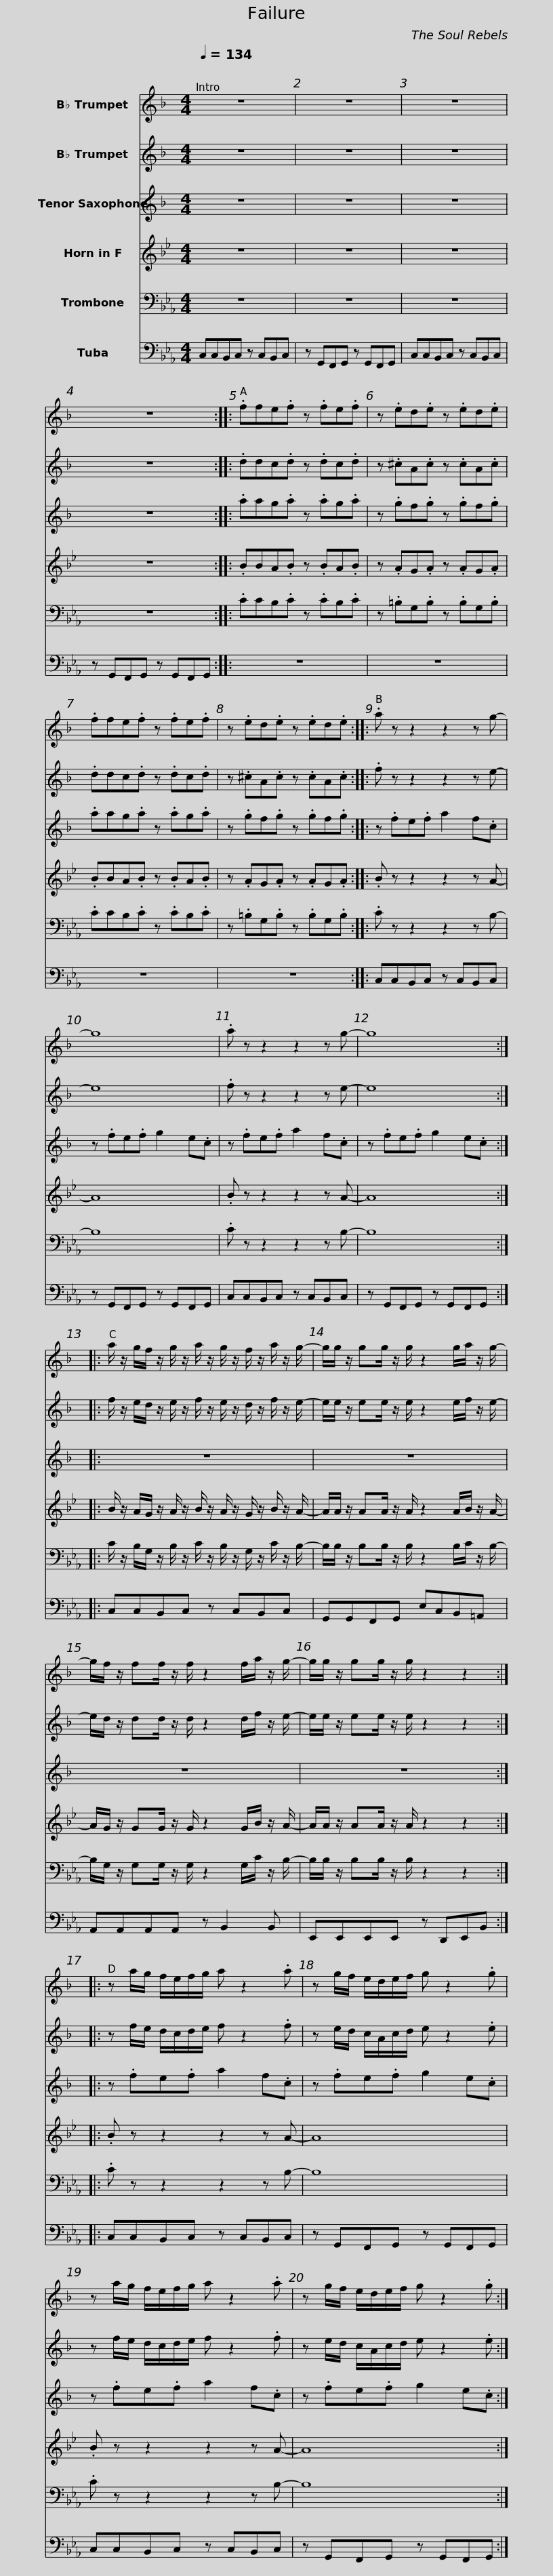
X:1
%%score 1 2 3 4 5 6
L:1/8
Q:1/4=134
M:4/4
I:linebreak $
K:Eb
V:1 treble transpose=-2
V:2 treble transpose=-2
V:3 treble transpose=-14
V:4 treble transpose=-7
V:5 bass
V:6 bass
V:1
[K:F] z8 | z8 | z8 | z8 ::$ .ffe.f z .fe.f | %5
 z .ed.e z .ed.e | .ffe.f z .fe.f | z .ed.e z .ed.e ::$ .a z z2 z2 z g- | g8 | %10
 .a z z2 z2 z g- | g8 ::$ a/ z/ g/f/ z/ g/ z/ a/ z/ g/ z/ f/ z/ a/ z/ g/- | g/g/ z/ gg/ z/ g/ z2 g/a/ z/ g/- | g/f/ z/ ff/ z/ f/ z2 f/a/ z/ g/- |$ %15
 g/g/ z/ gg/ z/ g/ z2 z2 :: z a/g/ f/e/f/g/ a z2 .a | z g/f/ e/d/e/f/ g z2 .g | z a/g/ f/e/f/g/ a z2 .a |$ z g/f/ e/d/e/f/ g z2 .g :| %20
V:2
[K:F] z8 | z8 | z8 | z8 ::$ .ddc.d z .dc.d | %5
 z .^cA.c z .cA.c | .ddc.d z .dc.d | z .^cA.c z .cA.c ::$ .f z z2 z2 z e- | e8 | %10
 .f z z2 z2 z e- | e8 ::$ f/ z/ e/d/ z/ e/ z/ f/ z/ e/ z/ d/ z/ f/ z/ e/- | e/e/ z/ ee/ z/ e/ z2 e/f/ z/ e/- | e/d/ z/ dd/ z/ d/ z2 d/f/ z/ e/- |$ %15
 e/e/ z/ ee/ z/ e/ z2 z2 :: z f/e/ d/c/d/e/ f z2 .f | z e/d/ c/A/c/d/ e z2 .e | z f/e/ d/c/d/e/ f z2 .f |$ z e/d/ c/A/c/d/ e z2 .e :| %20
V:3
[K:F] z8 | z8 | z8 | z8 ::$ .aag.a z .ag.a | %5
 z .gf.g z .gf.g | .aag.a z .ag.a | z .gf.g z .gf.g ::$ z .fe.f a2 f.c | z .fe.f g2 e.c | %10
 z .fe.f a2 f.c | z .fe.f g2 e.c ::$ z8 | z8 | z8 |$ %15
 z8 :: z .fe.f a2 f.c | z .fe.f g2 e.c | z .fe.f a2 f.c |$ z .fe.f g2 e.c :| %20
V:4
[K:Bb] z8 | z8 | z8 | z8 ::$ .BBA.B z .BA.B | %5
 z .AG.A z .AG.A | .BBA.B z .BA.B | z .AG.A z .AG.A ::$ .B z z2 z2 z A- | A8 | %10
 .B z z2 z2 z A- | A8 ::$ B/ z/ A/G/ z/ A/ z/ B/ z/ A/ z/ G/ z/ B/ z/ A/- | A/A/ z/ AA/ z/ A/ z2 A/B/ z/ A/- | A/G/ z/ GG/ z/ G/ z2 G/B/ z/ A/- |$ %15
 A/A/ z/ AA/ z/ A/ z2 z2 :: .B z z2 z2 z A- | A8 | .B z z2 z2 z A- |$ A8 :| %20
V:5
 z8 | z8 | z8 | z8 ::$ .CCB,.C z .CB,.C | %5
 z .=B,G,.B, z .B,G,.B, | .CCB,.C z .CB,.C | z .=B,G,.B, z .B,G,.B, ::$ .C z z2 z2 z B,- | B,8 | %10
 .C z z2 z2 z B,- | B,8 ::$ C/ z/ B,/G,/ z/ B,/ z/ C/ z/ B,/ z/ G,/ z/ C/ z/ B,/- | B,/B,/ z/ B,B,/ z/ B,/ z2 B,/C/ z/ B,/- | B,/G,/ z/ G,G,/ z/ G,/ z2 G,/C/ z/ B,/- |$ %15
 B,/B,/ z/ B,B,/ z/ B,/ z2 z2 :: .C z z2 z2 z B,- | B,8 | .C z z2 z2 z B,- |$ B,8 :| %20
V:6
 C,C,B,,C, z C,B,,C, | z G,,F,,G,, z G,,F,,G,, | C,C,B,,C, z C,B,,C, | z G,,F,,G,, z G,,F,,G,, ::$ z8 | %5
 z8 | z8 | z8 ::$ C,C,B,,C, z C,B,,C, | z G,,F,,G,, z G,,F,,G,, | %10
 C,C,B,,C, z C,B,,C, | z G,,F,,G,, z G,,F,,G,, ::$ C,C,B,,C, z C,B,,C, | G,,G,,F,,G,, E,C,B,,=A,, | A,,A,,A,,A,, z B,,2 B,, |$ %15
 E,,E,,E,,E,, z D,,E,,B,, :: C,C,B,,C, z C,B,,C, | z G,,F,,G,, z G,,F,,G,, | C,C,B,,C, z C,B,,C, |$ z G,,F,,G,, z G,,F,,G,, :| %20
